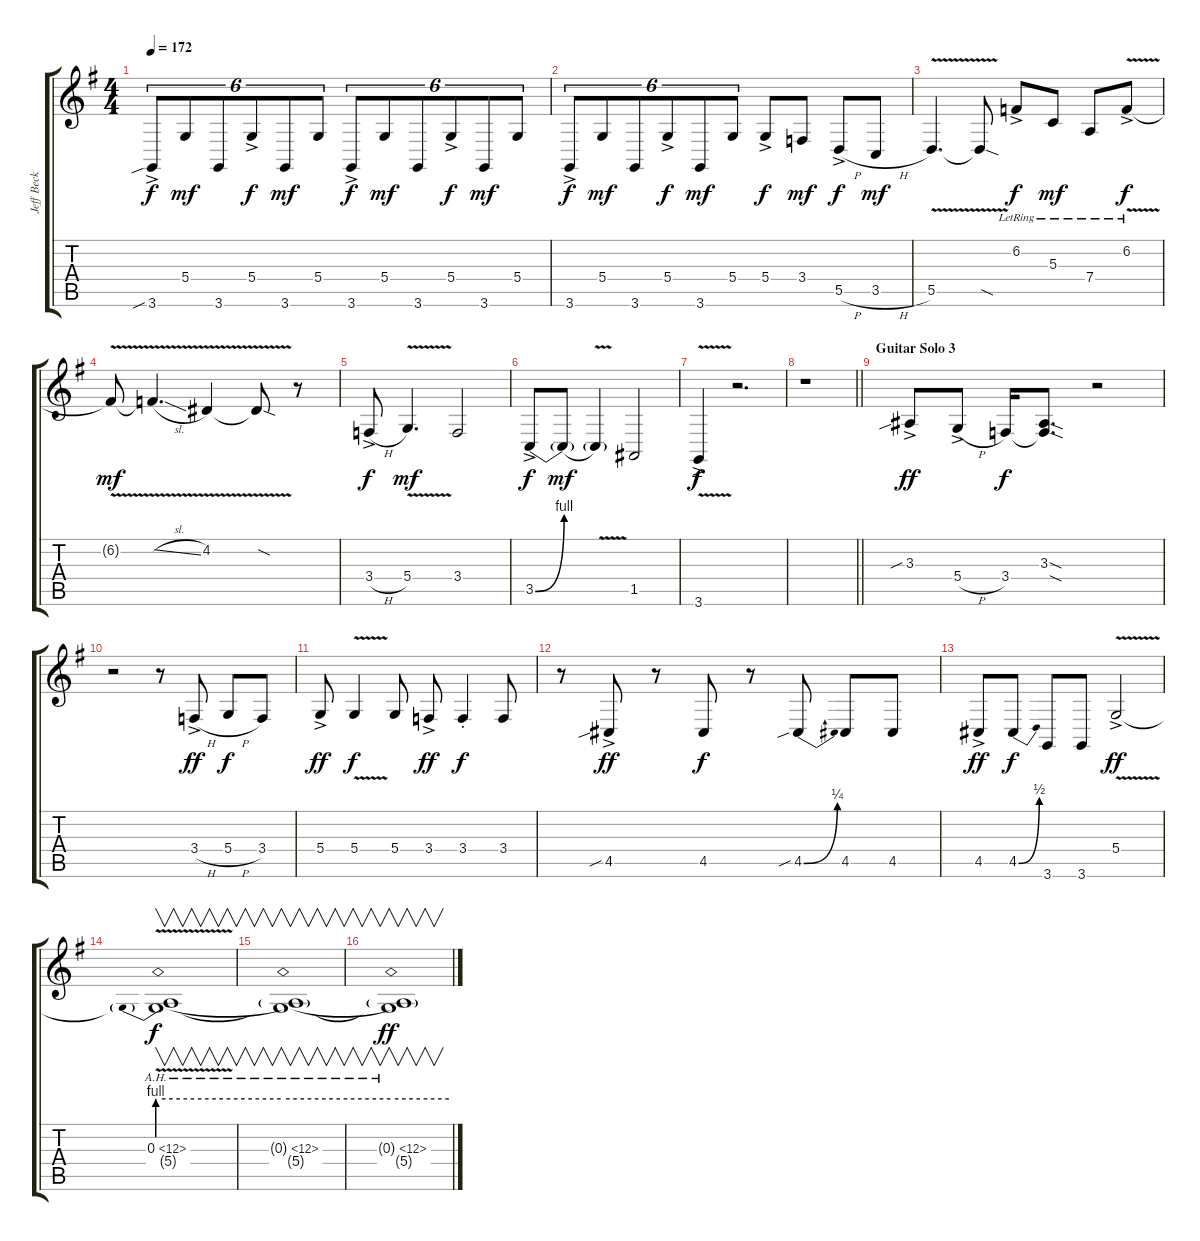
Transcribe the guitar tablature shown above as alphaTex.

\track ("Jeff Beck Overdub" "Jeff Beck ") {instrument cello}
\staff {score tabs}
\tuning (E4 B3 G3 D3 A2 E2) {hide}
\ts (4 4)
\tempo 172
\clef g2
\ks g
3.6{sib ac}.8{tu (6 4) dy f} 5.4.8{tu (6 4) dy mf} 3.6.8{tu (6 4)} 5.4{ac}.8{tu (6 4) dy f} 3.6.8{tu (6 4) dy mf} 5.4.8{tu (6 4)} 3.6{ac}.8{tu (6 4) dy f} 5.4.8{tu (6 4) dy mf} 3.6.8{tu (6 4)} 5.4{ac}.8{tu (6 4) dy f} 3.6.8{tu (6 4) dy mf} 5.4.8{tu (6 4)} |
3.6{ac}.8{tu (6 4) dy f} 5.4.8{tu (6 4) dy mf} 3.6.8{tu (6 4)} 5.4{ac}.8{tu (6 4) dy f} 3.6.8{tu (6 4) dy mf} 5.4.8{tu (6 4)} 5.4{ac}.8{dy f} 3.4.8{dy mf} 5.5{h ac}.8{dy f} 3.5{h}.8{dy mf} |
5.5{v}.4{d} 5.5{sod t}.8 6.2{ac lr}.8{dy f} 5.3{lr}.8{dy mf} 7.4{lr}.8 6.2{v ac lr}.8{dy f} |
6.2{v t}.8{dy mf} 6.2{sl t}.4{d} 4.2{v}.4 4.2{sod t}.8 r.8 |
3.4{h ac}.8{dy f} 5.4{v}.4{d dy mf} 3.4.2 |
3.5{be (bend 0 0 60 4) ac}.8{dy f} 3.5{be (hold 40 0 60 0) t}.8{dy mf} 3.5{v t}.4 1.5.2 |
3.6{v ac}.4{dy f} r.2{d} |
\barLineRight lightlight
r.1 |
\section ("" "Guitar Solo 3")
3.3{sib ac}.8{dy ff} 5.4{h ac}.8 3.4.16{dy f} (3.3{sod} 3.4{sod t}).8{d} r.2 |
r.2 r.8 3.4{h ac}.8{dy ff} 5.4{h}.8{dy f} 3.4.8 |
5.4{ac}.8{dy ff} 5.4{v}.4{dy f} 5.4.8 3.4{ac}.8{dy ff} 3.4{st}.4{dy f} 3.4.8 |
r.8 4.5{sib ac}.8{dy ff} r.8 4.5.8{dy f} r.8 4.5{be (bend 0 0 60 1) sib}.8 4.5{be (hold 40 0 60 0)}.8 4.5.8 |
4.5{ac}.8{dy ff} 4.5{be (bend 0 0 60 2)}.8{dy f} 3.6.8 3.6.8 5.4{v ac}.2{dy ff} |
(0.3{be (prebend 0 4 60 4) ah 12} 5.4{t}).1{v dy f} |
(0.3{be (hold 0 4 60 4) ah 12 t} 5.4{t}).1{v} |
(0.3{be (hold 0 4 60 4) ah 12 t} 5.4{t}).1{v dy ff}
